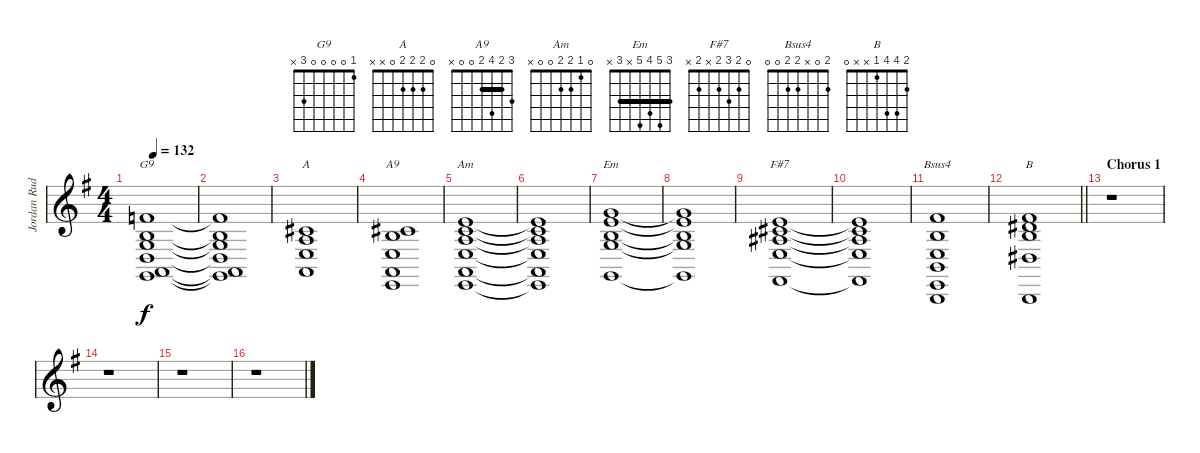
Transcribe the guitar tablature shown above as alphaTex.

\track ("Jordan Rudess" "Jordan Rud") {instrument brightacousticpiano}
\staff {score}
\tuning (E4 B3 G3 D3 A2 E2 B1) {hide}
\chord ("G9" 1 0 0 0 0 3 x)
\chord ("A" 0 2 2 2 0 x x)
\chord ("A9" 3 2 4 2 0 0 x) {barre 2}
\chord ("Am" 0 1 2 2 0 0 x)
\chord ("Em" 3 5 4 5 x 3 x) {barre 3}
\chord ("F#7" 0 2 3 2 x 2 x)
\chord ("Bsus4" 2 0 x 2 2 0 0)
\chord ("B" 2 4 4 1 x x 0)
\ts (4 4)
\tempo 132
\clef g2
\ks eminor
(1.1 0.2 0.3 0.4 0.5 3.6).1{ch "G9" dy f} |
(1.1{t} 0.2{t} 0.3{t} 0.4{t} 0.5{t} 3.6{t}).1 |
(2.2 2.3 2.4 0.5).1{ch "A"} |
(2.2 4.3 2.4 0.5 0.6).1{ch "A9"} |
(0.1 1.2 2.3 2.4 0.5 0.6).1{ch "Am"} |
(0.1{t} 1.2{t} 2.3{t} 2.4{t} 0.5{t} 0.6{t}).1 |
(3.1 5.2 4.3 5.4 3.6).1{ch "Em"} |
(3.1{t} 5.2{t} 4.3{t} 5.4{t} 3.6{t}).1 |
(0.1 2.2 3.3 2.4 2.6).1{ch "F#7"} |
(0.1{t} 2.2{t} 3.3{t} 2.4{t} 2.6{t}).1 |
(2.1 0.2 2.4 2.5 0.6 0.7).1{ch "Bsus4"} |
\barLineRight lightlight
(2.1 4.2 4.3 1.4 0.7).1{ch "B"} |
\section ("" "Chorus 1")
r.1 |
r.1 |
r.1 |
r.1
